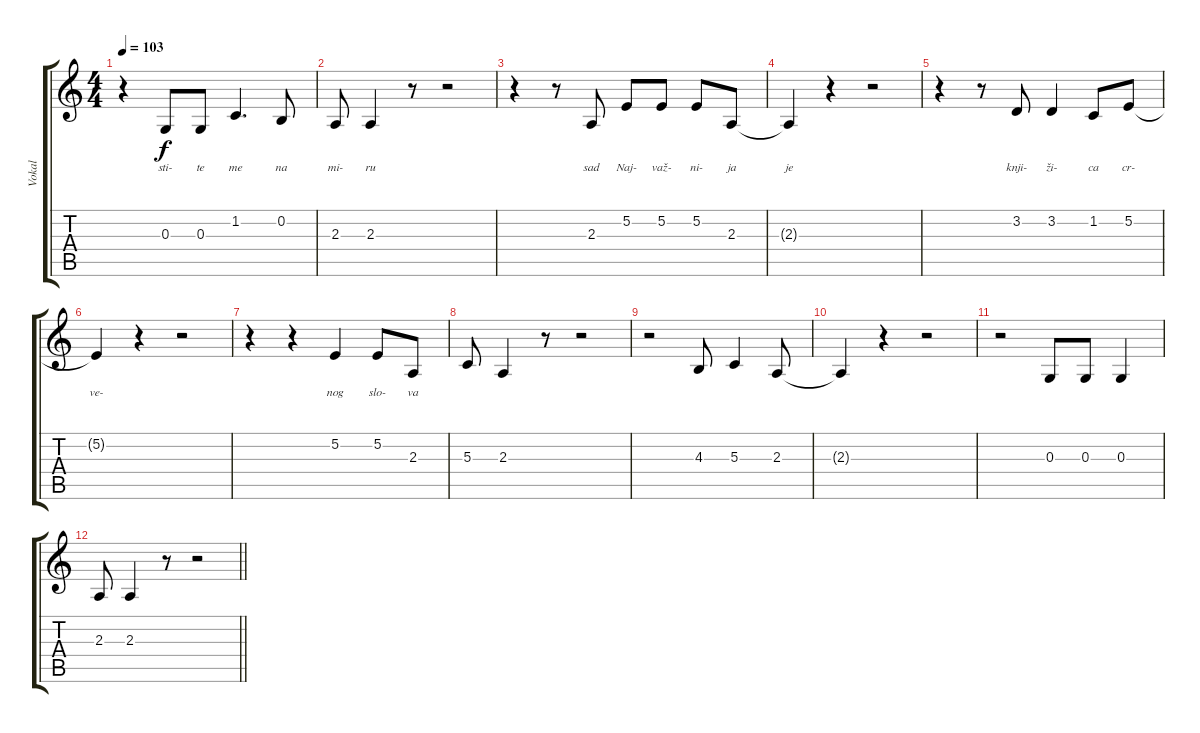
\track ("Vokal" "Vokal") {instrument lead6voice}
\staff {score tabs}
\tuning (E4 B3 G3 D3 A2 E2) {hide}
\ts (4 4)
\tempo 103
\clef g2
\ks aminor
r.4{dy f} 0.3.8{lyrics (0 "sti-") lyrics (1 "") lyrics (2 "") lyrics (3 "") lyrics (4 "")} 0.3.8{lyrics (0 "te") lyrics (1 "") lyrics (2 "") lyrics (3 "") lyrics (4 "")} 1.2.4{d lyrics (0 "me") lyrics (1 "") lyrics (2 "") lyrics (3 "") lyrics (4 "")} 0.2.8{lyrics (0 "na") lyrics (1 "") lyrics (2 "") lyrics (3 "") lyrics (4 "")} |
2.3.8{lyrics (0 "mi-") lyrics (1 "") lyrics (2 "") lyrics (3 "") lyrics (4 "")} 2.3.4{lyrics (0 "ru") lyrics (1 "") lyrics (2 "") lyrics (3 "") lyrics (4 "")} r.8 r.2 |
r.4 r.8 2.3.8{lyrics (0 "sad") lyrics (1 "") lyrics (2 "") lyrics (3 "") lyrics (4 "")} 5.2.8{lyrics (0 "Naj-") lyrics (1 "") lyrics (2 "") lyrics (3 "") lyrics (4 "")} 5.2.8{lyrics (0 "važ-") lyrics (1 "") lyrics (2 "") lyrics (3 "") lyrics (4 "")} 5.2.8{lyrics (0 "ni-") lyrics (1 "") lyrics (2 "") lyrics (3 "") lyrics (4 "")} 2.3.8{lyrics (0 "ja") lyrics (1 "") lyrics (2 "") lyrics (3 "") lyrics (4 "")} |
2.3{t}.4{lyrics (0 "je") lyrics (1 "") lyrics (2 "") lyrics (3 "") lyrics (4 "")} r.4 r.2 |
r.4 r.8 3.2.8{lyrics (0 "knji-") lyrics (1 "") lyrics (2 "") lyrics (3 "") lyrics (4 "")} 3.2.4{lyrics (0 "ži-") lyrics (1 "") lyrics (2 "") lyrics (3 "") lyrics (4 "")} 1.2.8{lyrics (0 "ca") lyrics (1 "") lyrics (2 "") lyrics (3 "") lyrics (4 "")} 5.2.8{lyrics (0 "cr-") lyrics (1 "") lyrics (2 "") lyrics (3 "") lyrics (4 "")} |
5.2{t}.4{lyrics (0 "ve-") lyrics (1 "") lyrics (2 "") lyrics (3 "") lyrics (4 "")} r.4 r.2 |
r.4 r.4 5.2.4{lyrics (0 "nog") lyrics (1 "") lyrics (2 "") lyrics (3 "") lyrics (4 "")} 5.2.8{lyrics (0 "slo-") lyrics (1 "") lyrics (2 "") lyrics (3 "") lyrics (4 "")} 2.3.8{lyrics (0 "va") lyrics (1 "") lyrics (2 "") lyrics (3 "") lyrics (4 "")} |
5.3.8 2.3.4 r.8 r.2 |
r.2 4.3.8 5.3.4 2.3.8 |
2.3{t}.4 r.4 r.2 |
r.2 0.3.8 0.3.8 0.3.4 |
\barLineRight lightlight
2.3.8 2.3.4 r.8 r.2
